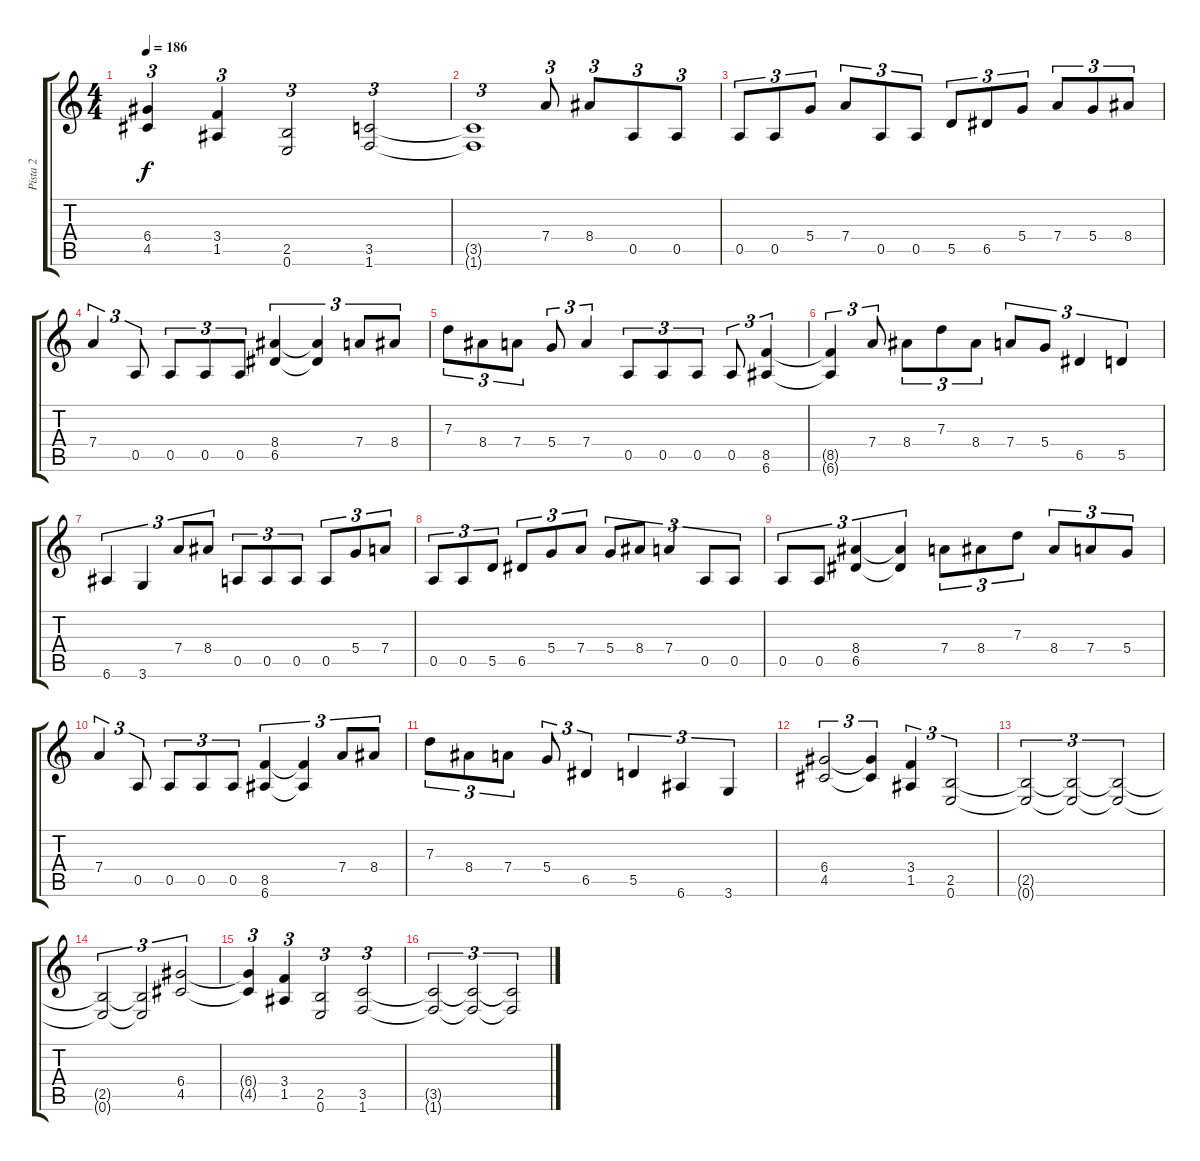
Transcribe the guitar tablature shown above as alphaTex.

\track ("Pista 2" "Pista 2") {instrument overdrivenguitar}
\staff {score tabs}
\tuning (E4 B3 G3 D3 A2 E2) {hide}
\ts (4 4)
\tempo 186
\clef g2
\ks c
(6.4{t} 4.5{t}).4{tu (3 2) dy f} (3.4 1.5).4{tu (3 2)} (2.5 0.6).2{tu (3 2)} (3.5 1.6).2{tu (3 2)} |
(3.5{t} 1.6{t}).1{tu (3 2)} 7.4.8{tu (3 2)} 8.4.8{tu (3 2)} 0.5.8{tu (3 2)} 0.5.8{tu (3 2)} |
0.5.8{tu (3 2)} 0.5.8{tu (3 2)} 5.4.8{tu (3 2)} 7.4.8{tu (3 2)} 0.5.8{tu (3 2)} 0.5.8{tu (3 2)} 5.5.8{tu (3 2)} 6.5.8{tu (3 2)} 5.4.8{tu (3 2)} 7.4.8{tu (3 2)} 5.4.8{tu (3 2)} 8.4.8{tu (3 2)} |
7.4.4{tu (3 2)} 0.5.8{tu (3 2)} 0.5.8{tu (3 2)} 0.5.8{tu (3 2)} 0.5.8{tu (3 2)} (8.4 6.5).4{tu (3 2)} (8.4{t} 6.5{t}).4{tu (3 2)} 7.4.8{tu (3 2)} 8.4.8{tu (3 2)} |
7.3.8{tu (3 2)} 8.4.8{tu (3 2)} 7.4.8{tu (3 2)} 5.4.8{tu (3 2)} 7.4.4{tu (3 2)} 0.5.8{tu (3 2)} 0.5.8{tu (3 2)} 0.5.8{tu (3 2)} 0.5.8{tu (3 2)} (8.5 6.6).4{tu (3 2)} |
(8.5{t} 6.6{t}).4{tu (3 2)} 7.4.8{tu (3 2)} 8.4.8{tu (3 2)} 7.3.8{tu (3 2)} 8.4.8{tu (3 2)} 7.4.8{tu (3 2)} 5.4.8{tu (3 2)} 6.5.4{tu (3 2)} 5.5.4{tu (3 2)} |
6.6.4{tu (3 2)} 3.6.4{tu (3 2)} 7.4.8{tu (3 2)} 8.4.8{tu (3 2)} 0.5.8{tu (3 2)} 0.5.8{tu (3 2)} 0.5.8{tu (3 2)} 0.5.8{tu (3 2)} 5.4.8{tu (3 2)} 7.4.8{tu (3 2)} |
0.5.8{tu (3 2)} 0.5.8{tu (3 2)} 5.5.8{tu (3 2)} 6.5.8{tu (3 2)} 5.4.8{tu (3 2)} 7.4.8{tu (3 2)} 5.4.8{tu (3 2)} 8.4.8{tu (3 2)} 7.4.4{tu (3 2)} 0.5.8{tu (3 2)} 0.5.8{tu (3 2)} |
0.5.8{tu (3 2)} 0.5.8{tu (3 2)} (8.4 6.5).4{tu (3 2)} (8.4{t} 6.5{t}).4{tu (3 2)} 7.4.8{tu (3 2)} 8.4.8{tu (3 2)} 7.3.8{tu (3 2)} 8.4.8{tu (3 2)} 7.4.8{tu (3 2)} 5.4.8{tu (3 2)} |
7.4.4{tu (3 2)} 0.5.8{tu (3 2)} 0.5.8{tu (3 2)} 0.5.8{tu (3 2)} 0.5.8{tu (3 2)} (8.5 6.6).4{tu (3 2)} (8.5{t} 6.6{t}).4{tu (3 2)} 7.4.8{tu (3 2)} 8.4.8{tu (3 2)} |
7.3.8{tu (3 2)} 8.4.8{tu (3 2)} 7.4.8{tu (3 2)} 5.4.8{tu (3 2)} 6.5.4{tu (3 2)} 5.5.4{tu (3 2)} 6.6.4{tu (3 2)} 3.6.4{tu (3 2)} |
(6.4 4.5).2{tu (3 2)} (6.4{t} 4.5{t}).4{tu (3 2)} (3.4 1.5).4{tu (3 2)} (2.5 0.6).2{tu (3 2)} |
(2.5{t} 0.6{t}).2{tu (3 2)} (2.5{t} 0.6{t}).2{tu (3 2)} (2.5{t} 0.6{t}).2{tu (3 2)} |
(2.5{t} 0.6{t}).2{tu (3 2)} (2.5{t} 0.6{t}).2{tu (3 2)} (6.4 4.5).2{tu (3 2)} |
(6.4{t} 4.5{t}).4{tu (3 2)} (3.4 1.5).4{tu (3 2)} (2.5 0.6).2{tu (3 2)} (3.5 1.6).2{tu (3 2)} |
(3.5{t} 1.6{t}).2{tu (3 2)} (3.5{t} 1.6{t}).2{tu (3 2)} (3.5{t} 1.6{t}).2{tu (3 2)}
